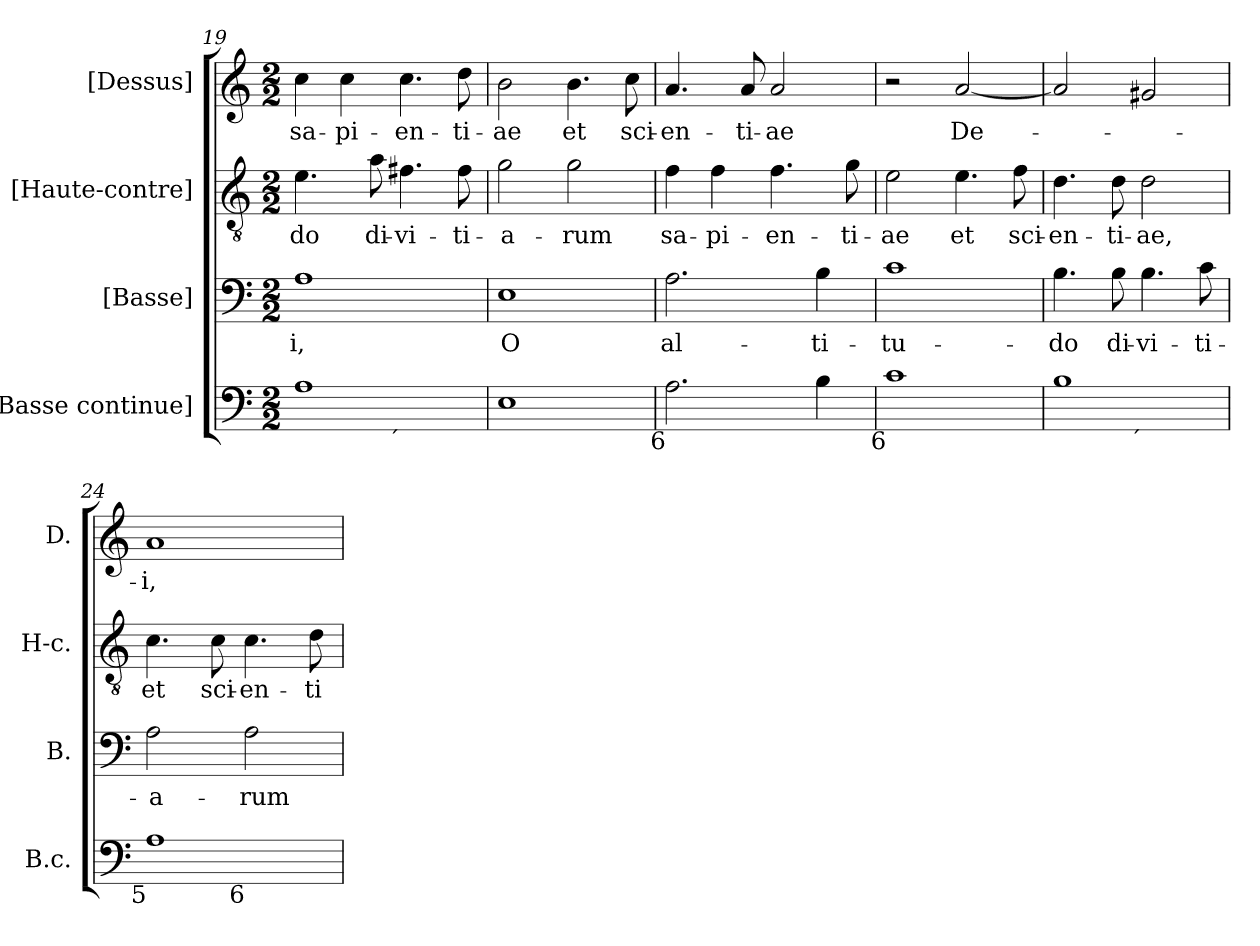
**kern	**kern	**text	**kern	**text	**kern	**text
*part4	*part3	*part3	*part2	*part2	*part1	*part1
*staff4	*staff3	*staff3	*staff2	*staff2	*staff1	*staff1
*I"[Basse continue]	*I"[Basse]	*	*I"[Haute-contre]	*	*I"[Dessus]	*
*I'B.c.	*I'B.	*	*I'H-c.	*	*I'D.	*
*clefF4	*clefF4	*	*clefGv2	*	*clefG2	*
*	*	*	*ITrd7c12	*	*	*
*k[]	*k[]	*	*k[]	*	*k[]	*
*a:	*a:	*	*a:	*	*a:	*
*M2/2	*M2/2	*	*M2/2	*	*M2/2	*
=19	=19	=19	=19	=19	=19	=19
!	!	!LO:LY:b:color=#000000	!	!	!	!
!	!	!	!	!LO:LY:b:color=#000000	!	!
!LO:TX:b:rj:t=5	!	!	!	!	!	!
!	!	!	!	!	!	!LO:LY:b:color=#000000
*^	*	*	*	*	*	*
1Ai	2ryy	1Ai	-i,	4.Ei\	-do	4cci\	sa-
!	!	!	!	!	!	!	!LO:LY:b:color=#000000
.	.	.	.	.	.	4cci\	-pi-
!	!	!	!	!	!LO:LY:b:color=#000000	!	!
.	.	.	.	8Ai\	di-	.	.
!	!	!	!	!	!LO:LY:b:color=#000000	!	!
!	!LO:TX:b:rj:t=´	!	!	!	!	!	!
!	!	!	!	!	!	!	!LO:LY:b:color=#000000
.	2ryy	.	.	4.F#Xi\	-vi-	4.cci\	-en-
!	!	!	!	!	!LO:LY:b:color=#000000	!	!
!	!	!	!	!	!	!	!LO:LY:b:color=#000000
.	.	.	.	8F#i\	-ti-	8ddi\	-ti-
*v	*v	*	*	*	*	*	*
=20	=20	=20	=20	=20	=20	=20
*^	*	*	*	*	*	*
!	!	!	!LO:LY:b:color=#000000	!	!	!	!
*v	*v	*	*	*	*	*	*
*^	*	*	*	*	*	*
!	!	!	!	!	!LO:LY:b:color=#000000	!	!
*v	*v	*	*	*	*	*	*
*^	*	*	*	*	*	*
!LO:TX:b:rj:t=!	!	!	!	!	!	!	!
!	!	!	!	!	!	!	!LO:LY:b:color=#000000
*v	*v	*	*	*	*	*	*
1Ei	1Ei	O	2Gi\	-a-	2bi\	-ae
!	!	!	!	!LO:LY:b:color=#000000	!	!
!	!	!	!	!	!	!LO:LY:b:color=#000000
.	.	.	2Gi\	-rum	4.bi\	et
!	!	!	!	!	!	!LO:LY:b:color=#000000
.	.	.	.	.	8cci\	sci-
!!LO:LB:g=z
=21	=21	=21	=21	=21	=21	=21
!	!	!LO:LY:b:color=#000000	!	!	!	!
!	!	!	!	!LO:LY:b:color=#000000	!	!
!LO:TX:b:rj:t=6	!	!	!	!	!	!
!	!	!	!	!	!	!LO:LY:b:color=#000000
2.Ai\	2.Ai\	al-	4Fi\	sa-	4.ai/	-en-
!	!	!	!	!LO:LY:b:color=#000000	!	!
.	.	.	4Fi\	-pi-	.	.
!	!	!	!	!	!	!LO:LY:b:color=#000000
.	.	.	.	.	8ai/	-ti-
!	!	!	!	!LO:LY:b:color=#000000	!	!
!	!	!	!	!	!	!LO:LY:b:color=#000000
.	.	.	4.Fi\	-en-	2ai/	-ae
!	!	!LO:LY:b:color=#000000	!	!	!	!
4Bi\	4Bi\	-ti-	.	.	.	.
!	!	!	!	!LO:LY:b:color=#000000	!	!
.	.	.	8Gi\	-ti-	.	.
=22	=22	=22	=22	=22	=22	=22
!	!	!LO:LY:b:color=#000000	!	!	!	!
!LO:TX:b:rj:t=6	!	!	!	!	!	!
!	!	!	!	!LO:LY:b:color=#000000	!	!
1ci	1ci	-tu-	2Ei\	-ae	2r	.
!	!	!	!	!LO:LY:b:color=#000000	!	!
!	!	!	!	!	!	!LO:LY:b:color=#000000
.	.	.	4.Ei\	et	[2ai/	De-
!	!	!	!	!LO:LY:b:color=#000000	!	!
.	.	.	8Fi\	sci-	.	.
=23	=23	=23	=23	=23	=23	=23
!	!	!LO:LY:b:color=#000000	!	!	!	!
!LO:TX:b:rj:t=7	!	!	!	!	!	!
!	!	!	!	!LO:LY:b:color=#000000	!	!
*^	*	*	*	*	*	*
1Bi	2ryy	4.Bi\	-do	4.Di\	-en-	2ai/]	.
!	!	!	!LO:LY:b:color=#000000	!	!	!	!
!	!	!	!	!	!LO:LY:b:color=#000000	!	!
.	.	8Bi\	di-	8Di\	-ti-	.	.
!	!	!	!LO:LY:b:color=#000000	!	!	!	!
!	!LO:TX:b:rj:t=´	!	!	!	!	!	!
!	!	!	!	!	!LO:LY:b:color=#000000	!	!
.	2ryy	4.Bi\	-vi-	2Di\	-ae,	2g#Xi/	.
!	!	!	!LO:LY:b:color=#000000	!	!	!	!
.	.	8ci\	-ti-	.	.	.	.
=24	=24	=24	=24	=24	=24	=24	=24
!	!	!	!LO:LY:b:color=#000000	!	!	!	!
!	!	!	!	!	!LO:LY:b:color=#000000	!	!
!LO:TX:b:rj:t=5	!	!	!	!	!	!	!
!	!	!	!	!	!	!	!LO:LY:b:color=#000000
1Ai	2ryy	2Ai\	-a-	4.Ci\	et	1ai	-i,
!	!	!	!	!	!LO:LY:b:color=#000000	!	!
.	.	.	.	8Ci\	sci-	.	.
!	!	!	!LO:LY:b:color=#000000	!	!	!	!
!	!LO:TX:b:rj:t=6	!	!	!	!	!	!
!	!	!	!	!	!LO:LY:b:color=#000000	!	!
.	2ryy	2Ai\	-rum	4.Ci\	-en-	.	.
!	!	!	!	!	!LO:LY:b:color=#000000	!	!
.	.	.	.	8Di\	-ti-	.	.
*v	*v	*	*	*	*	*	*
=	=	=	=	=	=	=
*-	*-	*-	*-	*-	*-	*-
